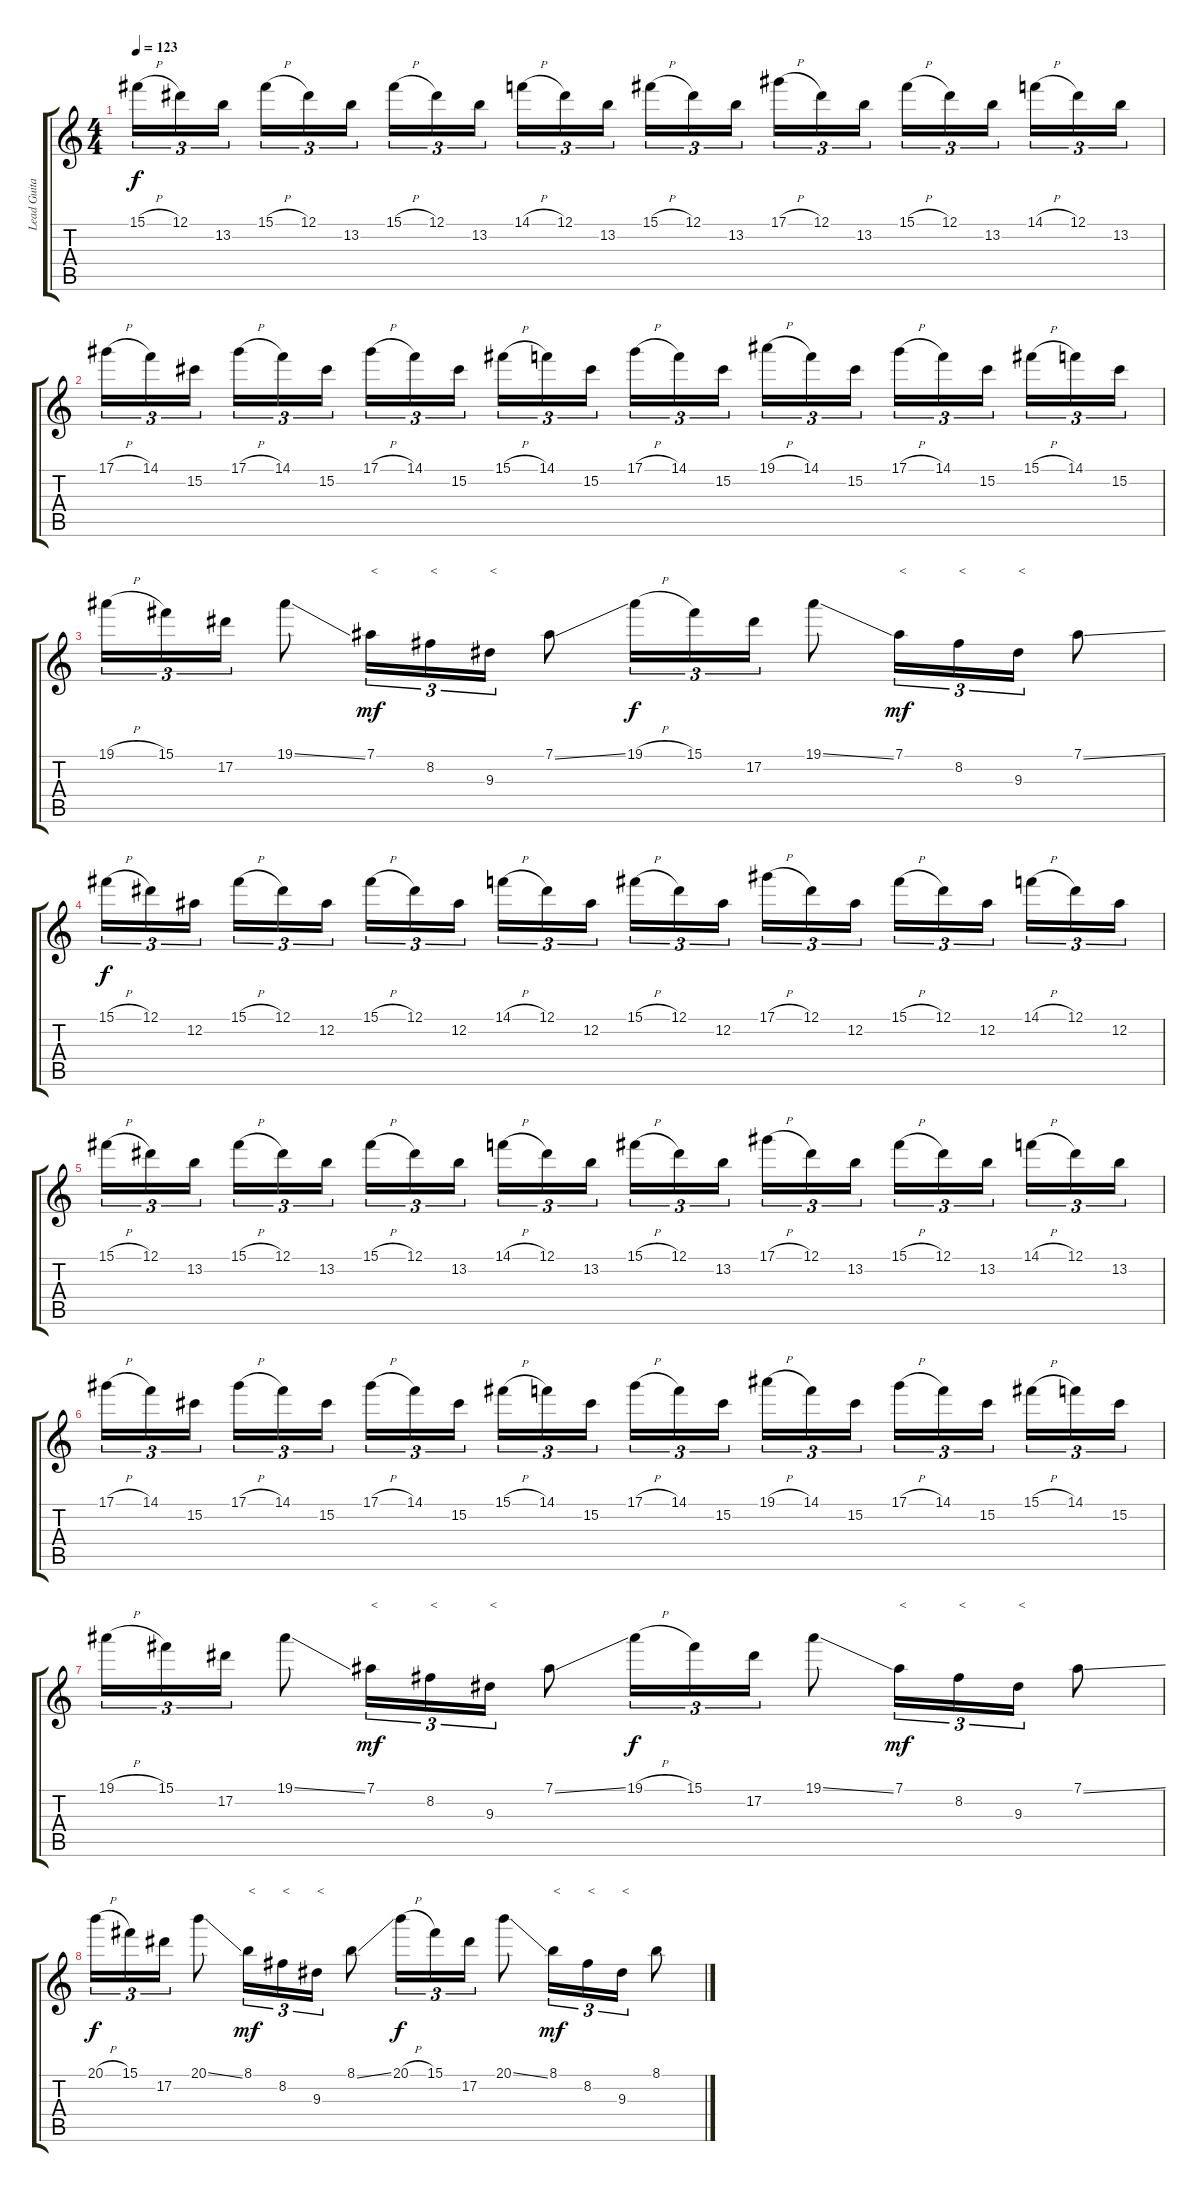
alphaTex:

\track ("Lead Guitar" "Lead Guita") {instrument distortionguitar}
\staff {score tabs}
\tuning (Eb4 Bb3 Gb3 Db3 Ab2 Eb2) {hide}
\ts (4 4)
\tempo 123
\clef g2
\ks c
15.1{h}.16{tu (3 2) dy f} 12.1.16{tu (3 2)} 13.2.16{tu (3 2)} 15.1{h}.16{tu (3 2)} 12.1.16{tu (3 2)} 13.2.16{tu (3 2)} 15.1{h}.16{tu (3 2)} 12.1.16{tu (3 2)} 13.2.16{tu (3 2)} 14.1{h}.16{tu (3 2)} 12.1.16{tu (3 2)} 13.2.16{tu (3 2)} 15.1{h}.16{tu (3 2)} 12.1.16{tu (3 2)} 13.2.16{tu (3 2)} 17.1{h}.16{tu (3 2)} 12.1.16{tu (3 2)} 13.2.16{tu (3 2)} 15.1{h}.16{tu (3 2)} 12.1.16{tu (3 2)} 13.2.16{tu (3 2)} 14.1{h}.16{tu (3 2)} 12.1.16{tu (3 2)} 13.2.16{tu (3 2)} |
17.1{h}.16{tu (3 2)} 14.1.16{tu (3 2)} 15.2.16{tu (3 2)} 17.1{h}.16{tu (3 2)} 14.1.16{tu (3 2)} 15.2.16{tu (3 2)} 17.1{h}.16{tu (3 2)} 14.1.16{tu (3 2)} 15.2.16{tu (3 2)} 15.1{h}.16{tu (3 2)} 14.1.16{tu (3 2)} 15.2.16{tu (3 2)} 17.1{h}.16{tu (3 2)} 14.1.16{tu (3 2)} 15.2.16{tu (3 2)} 19.1{h}.16{tu (3 2)} 14.1.16{tu (3 2)} 15.2.16{tu (3 2)} 17.1{h}.16{tu (3 2)} 14.1.16{tu (3 2)} 15.2.16{tu (3 2)} 15.1{h}.16{tu (3 2)} 14.1.16{tu (3 2)} 15.2.16{tu (3 2)} |
19.1{h}.16{tu (3 2)} 15.1.16{tu (3 2)} 17.2.16{tu (3 2)} 19.1{ss}.8 7.1.16{tu (3 2) txt "<" dy mf} 8.2.16{tu (3 2) txt "<"} 9.3.16{tu (3 2) txt "<"} 7.1{ss}.8 19.1{h}.16{tu (3 2) dy f} 15.1.16{tu (3 2)} 17.2.16{tu (3 2)} 19.1{ss}.8 7.1.16{tu (3 2) txt "<" dy mf} 8.2.16{tu (3 2) txt "<"} 9.3.16{tu (3 2) txt "<"} 7.1{ss}.8 |
15.1{h}.16{tu (3 2) dy f} 12.1.16{tu (3 2)} 12.2.16{tu (3 2)} 15.1{h}.16{tu (3 2)} 12.1.16{tu (3 2)} 12.2.16{tu (3 2)} 15.1{h}.16{tu (3 2)} 12.1.16{tu (3 2)} 12.2.16{tu (3 2)} 14.1{h}.16{tu (3 2)} 12.1.16{tu (3 2)} 12.2.16{tu (3 2)} 15.1{h}.16{tu (3 2)} 12.1.16{tu (3 2)} 12.2.16{tu (3 2)} 17.1{h}.16{tu (3 2)} 12.1.16{tu (3 2)} 12.2.16{tu (3 2)} 15.1{h}.16{tu (3 2)} 12.1.16{tu (3 2)} 12.2.16{tu (3 2)} 14.1{h}.16{tu (3 2)} 12.1.16{tu (3 2)} 12.2.16{tu (3 2)} |
15.1{h}.16{tu (3 2)} 12.1.16{tu (3 2)} 13.2.16{tu (3 2)} 15.1{h}.16{tu (3 2)} 12.1.16{tu (3 2)} 13.2.16{tu (3 2)} 15.1{h}.16{tu (3 2)} 12.1.16{tu (3 2)} 13.2.16{tu (3 2)} 14.1{h}.16{tu (3 2)} 12.1.16{tu (3 2)} 13.2.16{tu (3 2)} 15.1{h}.16{tu (3 2)} 12.1.16{tu (3 2)} 13.2.16{tu (3 2)} 17.1{h}.16{tu (3 2)} 12.1.16{tu (3 2)} 13.2.16{tu (3 2)} 15.1{h}.16{tu (3 2)} 12.1.16{tu (3 2)} 13.2.16{tu (3 2)} 14.1{h}.16{tu (3 2)} 12.1.16{tu (3 2)} 13.2.16{tu (3 2)} |
17.1{h}.16{tu (3 2)} 14.1.16{tu (3 2)} 15.2.16{tu (3 2)} 17.1{h}.16{tu (3 2)} 14.1.16{tu (3 2)} 15.2.16{tu (3 2)} 17.1{h}.16{tu (3 2)} 14.1.16{tu (3 2)} 15.2.16{tu (3 2)} 15.1{h}.16{tu (3 2)} 14.1.16{tu (3 2)} 15.2.16{tu (3 2)} 17.1{h}.16{tu (3 2)} 14.1.16{tu (3 2)} 15.2.16{tu (3 2)} 19.1{h}.16{tu (3 2)} 14.1.16{tu (3 2)} 15.2.16{tu (3 2)} 17.1{h}.16{tu (3 2)} 14.1.16{tu (3 2)} 15.2.16{tu (3 2)} 15.1{h}.16{tu (3 2)} 14.1.16{tu (3 2)} 15.2.16{tu (3 2)} |
19.1{h}.16{tu (3 2)} 15.1.16{tu (3 2)} 17.2.16{tu (3 2)} 19.1{ss}.8 7.1.16{tu (3 2) txt "<" dy mf} 8.2.16{tu (3 2) txt "<"} 9.3.16{tu (3 2) txt "<"} 7.1{ss}.8 19.1{h}.16{tu (3 2) dy f} 15.1.16{tu (3 2)} 17.2.16{tu (3 2)} 19.1{ss}.8 7.1.16{tu (3 2) txt "<" dy mf} 8.2.16{tu (3 2) txt "<"} 9.3.16{tu (3 2) txt "<"} 7.1{ss}.8 |
20.1{h}.16{tu (3 2) dy f} 15.1.16{tu (3 2)} 17.2.16{tu (3 2)} 20.1{ss}.8 8.1.16{tu (3 2) txt "<" dy mf} 8.2.16{tu (3 2) txt "<"} 9.3.16{tu (3 2) txt "<"} 8.1{ss}.8 20.1{h}.16{tu (3 2) dy f} 15.1.16{tu (3 2)} 17.2.16{tu (3 2)} 20.1{ss}.8 8.1.16{tu (3 2) txt "<" dy mf} 8.2.16{tu (3 2) txt "<"} 9.3.16{tu (3 2) txt "<"} 8.1{ss}.8
